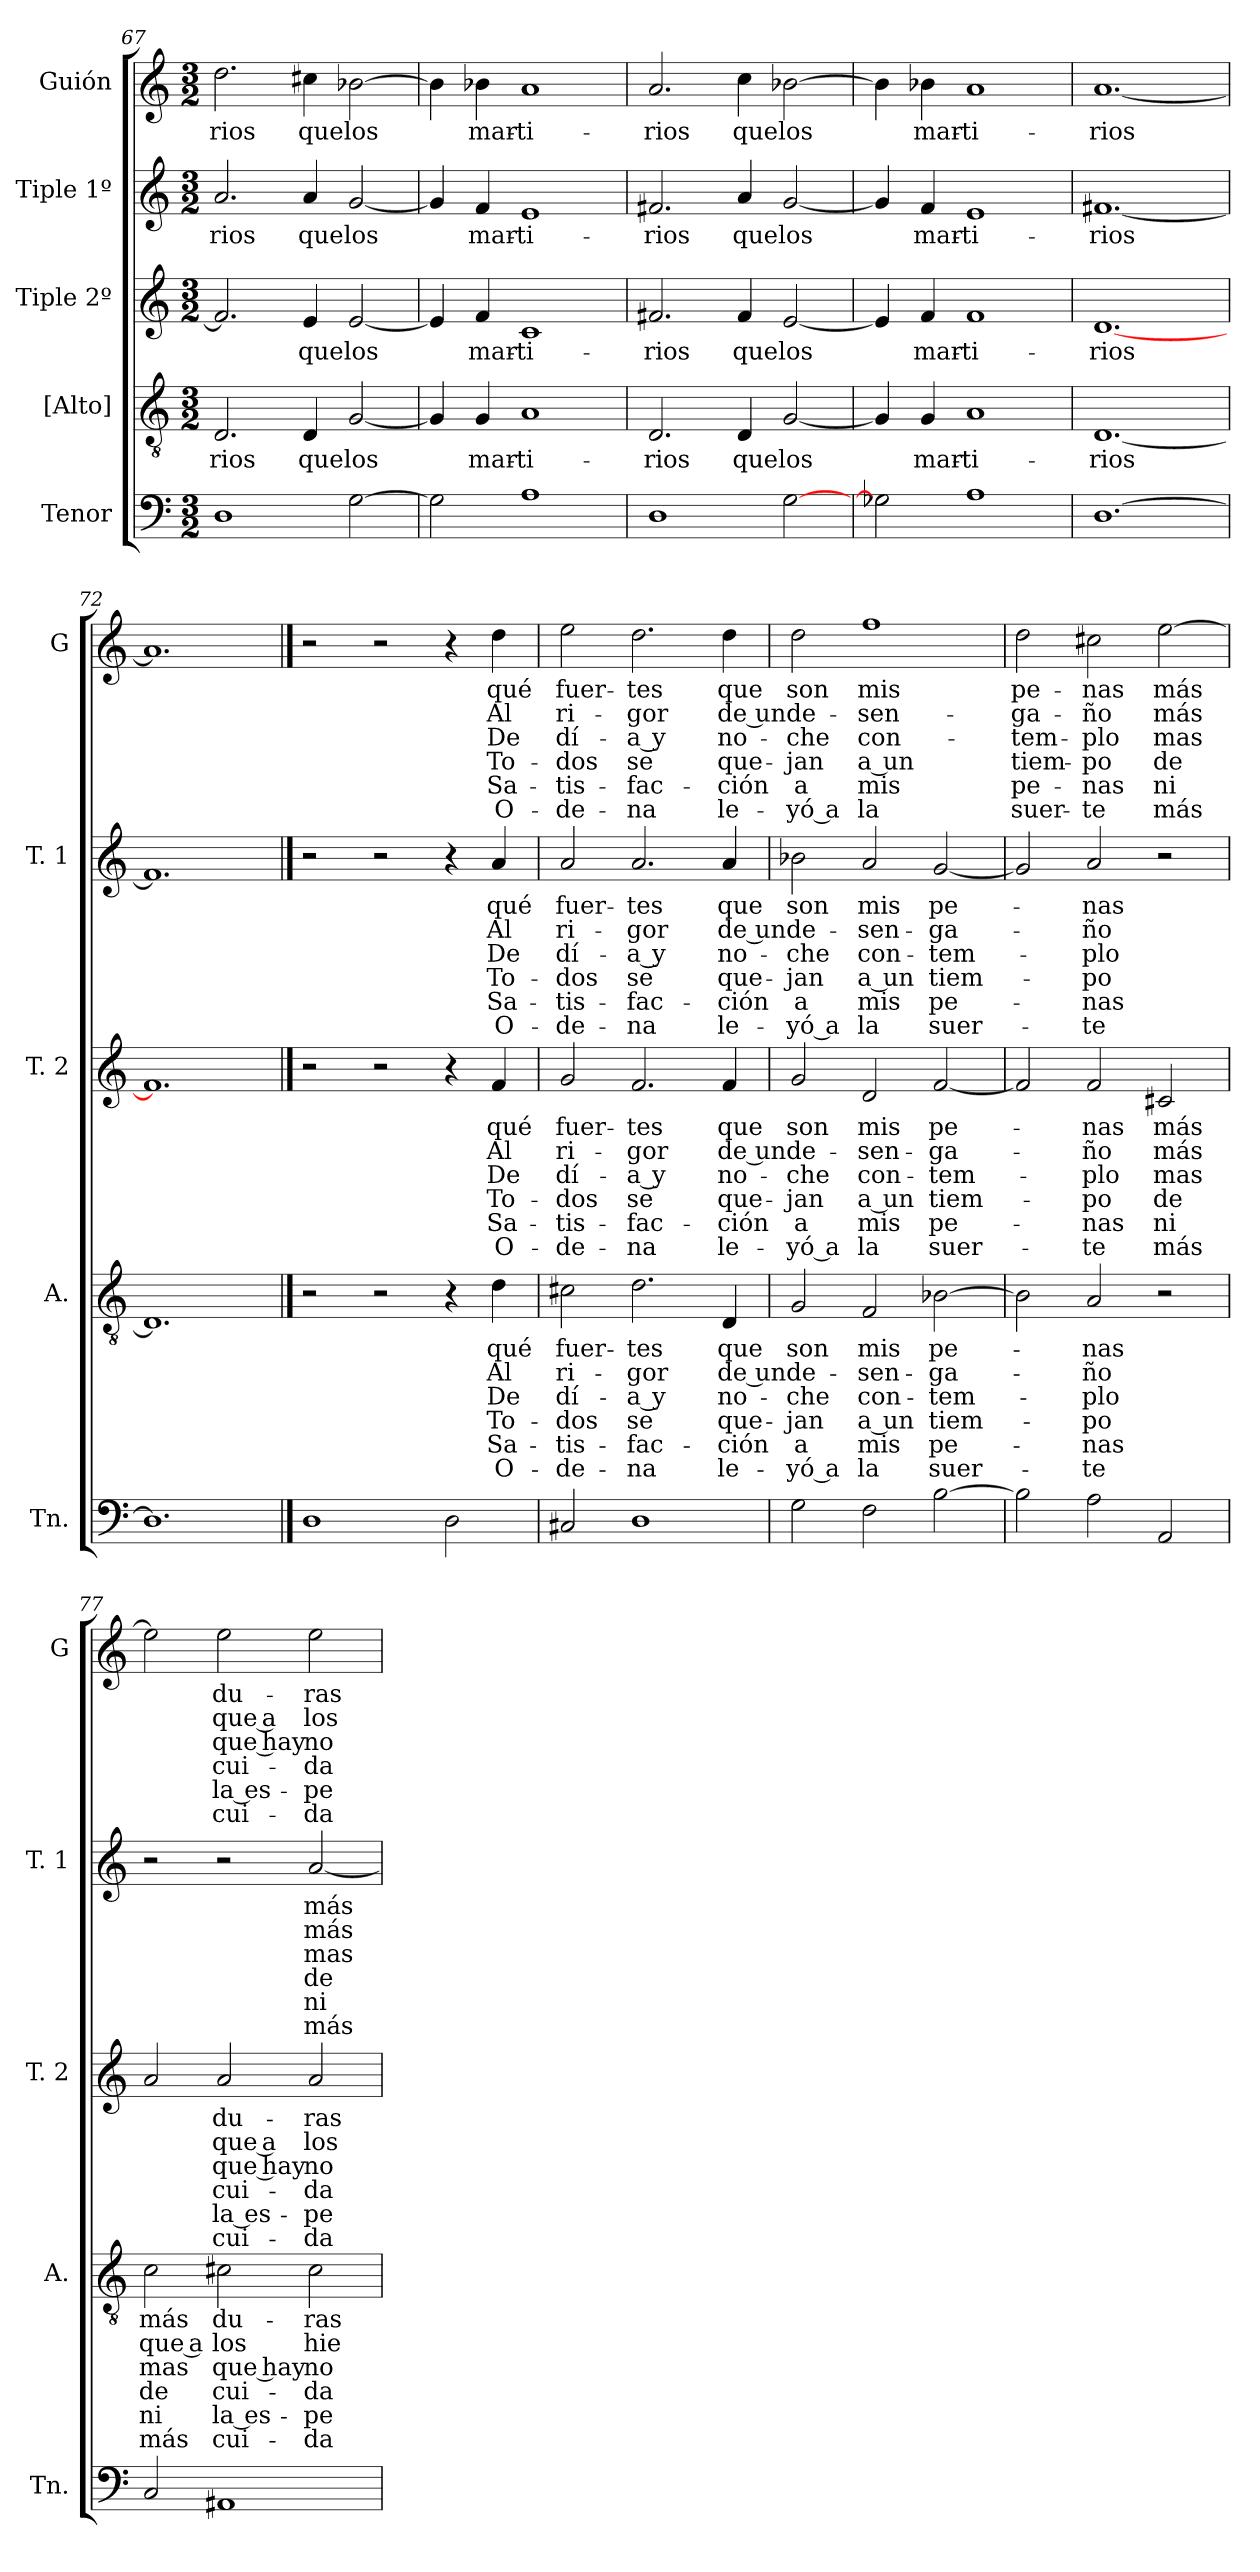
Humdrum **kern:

**kern	**kern	**text	**text	**text	**text	**text	**text	**kern	**text	**text	**text	**text	**text	**text	**kern	**text	**text	**text	**text	**text	**text	**kern	**text	**text	**text	**text	**text	**text
*part5	*part4	*part4	*part4	*part4	*part4	*part4	*part4	*part3	*part3	*part3	*part3	*part3	*part3	*part3	*part2	*part2	*part2	*part2	*part2	*part2	*part2	*part1	*part1	*part1	*part1	*part1	*part1	*part1
*staff5	*staff4	*staff4	*staff4	*staff4	*staff4	*staff4	*staff4	*staff3	*staff3	*staff3	*staff3	*staff3	*staff3	*staff3	*staff2	*staff2	*staff2	*staff2	*staff2	*staff2	*staff2	*staff1	*staff1	*staff1	*staff1	*staff1	*staff1	*staff1
*I"Tenor	*I"[Alto]	*	*	*	*	*	*	*I"Tiple 2º	*	*	*	*	*	*	*I"Tiple 1º	*	*	*	*	*	*	*I"Guión	*	*	*	*	*	*
*I'Tn.	*I'A.	*	*	*	*	*	*	*I'T. 2	*	*	*	*	*	*	*I'T. 1	*	*	*	*	*	*	*I'G	*	*	*	*	*	*
*clefF4	*clefGv2	*	*	*	*	*	*	*clefG2	*	*	*	*	*	*	*clefG2	*	*	*	*	*	*	*clefG2	*	*	*	*	*	*
*M3/2	*M3/2	*	*	*	*	*	*	*M3/2	*	*	*	*	*	*	*M3/2	*	*	*	*	*	*	*M3/2	*	*	*	*	*	*
=67	=67	=67	=67	=67	=67	=67	=67	=67	=67	=67	=67	=67	=67	=67	=67	=67	=67	=67	=67	=67	=67	=67	=67	=67	=67	=67	=67	=67
1D	2.D	-rios	.	.	.	.	.	2.f]	.	.	.	.	.	.	2.a	-rios	.	.	.	.	.	2.dd	rios	.	.	.	.	.
.	4D	que	.	.	.	.	.	4e	que	.	.	.	.	.	4a	que	.	.	.	.	.	4cc#X	que	.	.	.	.	.
[2G	[2G	los	.	.	.	.	.	[2e	los	.	.	.	.	.	[2g	los	.	.	.	.	.	[2b-X	los	.	.	.	.	.
!!LO:LB:g=z
=68	=68	=68	=68	=68	=68	=68	=68	=68	=68	=68	=68	=68	=68	=68	=68	=68	=68	=68	=68	=68	=68	=68	=68	=68	=68	=68	=68	=68
2G]	4G]	.	.	.	.	.	.	4e]	.	.	.	.	.	.	4g]	.	.	.	.	.	.	4b-]	.	.	.	.	.	.
.	4G	mar-	.	.	.	.	.	4f	mar-	.	.	.	.	.	4f	mar-	.	.	.	.	.	4b-X	-mar-	.	.	.	.	.
1A	1A	-ti-	.	.	.	.	.	1c	-ti-	.	.	.	.	.	1e	-ti-	.	.	.	.	.	1a	-ti-	.	.	.	.	.
=69	=69	=69	=69	=69	=69	=69	=69	=69	=69	=69	=69	=69	=69	=69	=69	=69	=69	=69	=69	=69	=69	=69	=69	=69	=69	=69	=69	=69
1D	2.D	-rios	.	.	.	.	.	2.f#X	-rios	.	.	.	.	.	2.f#X	-rios	.	.	.	.	.	2.a	-rios	.	.	.	.	.
.	4D	que	.	.	.	.	.	4f#	que	.	.	.	.	.	4a	que	.	.	.	.	.	4cc	que	.	.	.	.	.
[2G	[2G	los	.	.	.	.	.	[2e	los	.	.	.	.	.	[2g	los	.	.	.	.	.	[2b-X	los	.	.	.	.	.
=70	=70	=70	=70	=70	=70	=70	=70	=70	=70	=70	=70	=70	=70	=70	=70	=70	=70	=70	=70	=70	=70	=70	=70	=70	=70	=70	=70	=70
2G-X]	4G]	.	.	.	.	.	.	4e]	.	.	.	.	.	.	4g]	.	.	.	.	.	.	4b-]	.	.	.	.	.	.
.	4G	mar-	.	.	.	.	.	4f	mar-	.	.	.	.	.	4f	mar-	.	.	.	.	.	4b-X	mar-	.	.	.	.	.
1A	1A	-ti-	.	.	.	.	.	1f	-ti-	.	.	.	.	.	1e	-ti-	.	.	.	.	.	1a	-ti-	.	.	.	.	.
=71	=71	=71	=71	=71	=71	=71	=71	=71	=71	=71	=71	=71	=71	=71	=71	=71	=71	=71	=71	=71	=71	=71	=71	=71	=71	=71	=71	=71
[1.D	[1.D	-rios	.	.	.	.	.	[1.d	-rios	.	.	.	.	.	[1.f#X	-rios	.	.	.	.	.	[1.a	-rios	.	.	.	.	.
=72	=72	=72	=72	=72	=72	=72	=72	=72	=72	=72	=72	=72	=72	=72	=72	=72	=72	=72	=72	=72	=72	=72	=72	=72	=72	=72	=72	=72
1.D]	1.D]	.	.	.	.	.	.	1.f]	.	.	.	.	.	.	1.f#]	.	.	.	.	.	.	1.a]	.	.	.	.	.	.
==73	==73	==73	==73	==73	==73	==73	==73	==73	==73	==73	==73	==73	==73	==73	==73	==73	==73	==73	==73	==73	==73	==73	==73	==73	==73	==73	==73	==73
1D	2r	.	.	.	.	.	.	2r	.	.	.	.	.	.	2r	.	.	.	.	.	.	2r	.	.	.	.	.	.
.	2r	.	.	.	.	.	.	2r	.	.	.	.	.	.	2r	.	.	.	.	.	.	2r	.	.	.	.	.	.
2D	4r	.	.	.	.	.	.	4r	.	.	.	.	.	.	4r	.	.	.	.	.	.	4r	.	.	.	.	.	.
.	4d	qué	Al	De	To-	Sa-	O-	4f	qué	Al	De	To-	Sa-	O-	4a	qué	Al	De	To-	Sa-	O-	4dd	qué	Al	De	To-	Sa-	O-
=74	=74	=74	=74	=74	=74	=74	=74	=74	=74	=74	=74	=74	=74	=74	=74	=74	=74	=74	=74	=74	=74	=74	=74	=74	=74	=74	=74	=74
2C#X	2c#X	fuer-	ri-	dí-	-dos	-tis-	-de-	2g	fuer-	ri-	dí-	-dos	-tis-	-de-	2a	fuer-	ri-	dí-	-dos	-tis-	-de-	2ee	fuer-	ri-	dí-	-dos	-tis-	-de-
1D	2.d	-tes	-gor	-a y	se	-fac-	-na	2.f	-tes	-gor	-a y	se	-fac-	-na	2.a	-tes	-gor	-a y	se	-fac-	-na	2.dd	-tes	-gor	-a y	se	-fac-	-na
.	4D	que	de un	no-	que-	-ción	le-	4f	que	de un	no-	que-	-ción	le-	4a	que	de un	no-	que-	-ción	le-	4dd	que	de un	no-	que-	-ción	le-
=75	=75	=75	=75	=75	=75	=75	=75	=75	=75	=75	=75	=75	=75	=75	=75	=75	=75	=75	=75	=75	=75	=75	=75	=75	=75	=75	=75	=75
2G	2G	son	de-	-che	-jan	a	-yó a	2g	son	de-	-che	-jan	a	-yó a	2b-X	son	de-	-che	-jan	a	-yó a	2dd	son	de-	-che	-jan	a	-yó a
2F	2F	mis	-sen-	con-	a un	mis	la	2d	mis	-sen-	con-	a un	mis	la	2a	mis	-sen-	con-	a un	mis	la	1ff	mis	-sen-	con-	a un	mis	la
[2B	[2B-X	pe-	-ga-	-tem-	tiem-	pe-	suer-	[2f	pe-	-ga-	-tem-	tiem-	pe-	suer-	[2g	pe-	-ga-	-tem-	tiem-	pe-	suer-	.	.	.	.	.	.	.
=76	=76	=76	=76	=76	=76	=76	=76	=76	=76	=76	=76	=76	=76	=76	=76	=76	=76	=76	=76	=76	=76	=76	=76	=76	=76	=76	=76	=76
2B]	2B-]	.	.	.	.	.	.	2f]	.	.	.	.	.	.	2g]	.	.	.	.	.	.	2dd	pe-	-ga-	-tem-	tiem-	pe-	suer-
2A	2A	-nas	-ño	-plo	-po	-nas	-te	2f	-nas	-ño	-plo	-po	-nas	-te	2a	-nas	-ño	-plo	-po	-nas	-te	2cc#X	-nas	-ño	-plo	-po	-nas	-te
2AA	2r	.	.	.	.	.	.	2c#X	más	más	mas	de	ni	más	2r	.	.	.	.	.	.	[2ee	más	más	mas	de	ni	más
=77	=77	=77	=77	=77	=77	=77	=77	=77	=77	=77	=77	=77	=77	=77	=77	=77	=77	=77	=77	=77	=77	=77	=77	=77	=77	=77	=77	=77
2C	2c	más	-que a	-mas	de	ni	más	2a	.	.	.	.	.	.	2r	.	.	.	.	.	.	2ee]	.	.	.	.	.	.
1AA#X	2c#X	du-	los	que hay	cui-	la es-	cui-	2a	du-	que a	que hay	cui-	la es-	cui-	2r	.	.	.	.	.	.	2ee	du-	que a	que hay	cui-	la es-	cui-
.	2c#	-ras	hie-	no-	-da-	-pe-	-da-	2a	-ras	los	no-	-da-	-pe-	-da-	[2a	más	más	mas	de	ni	más	2ee	-ras	los	no-	-da-	-pe-	-da-
=	=	=	=	=	=	=	=	=	=	=	=	=	=	=	=	=	=	=	=	=	=	=	=	=	=	=	=	=
*-	*-	*-	*-	*-	*-	*-	*-	*-	*-	*-	*-	*-	*-	*-	*-	*-	*-	*-	*-	*-	*-	*-	*-	*-	*-	*-	*-	*-
